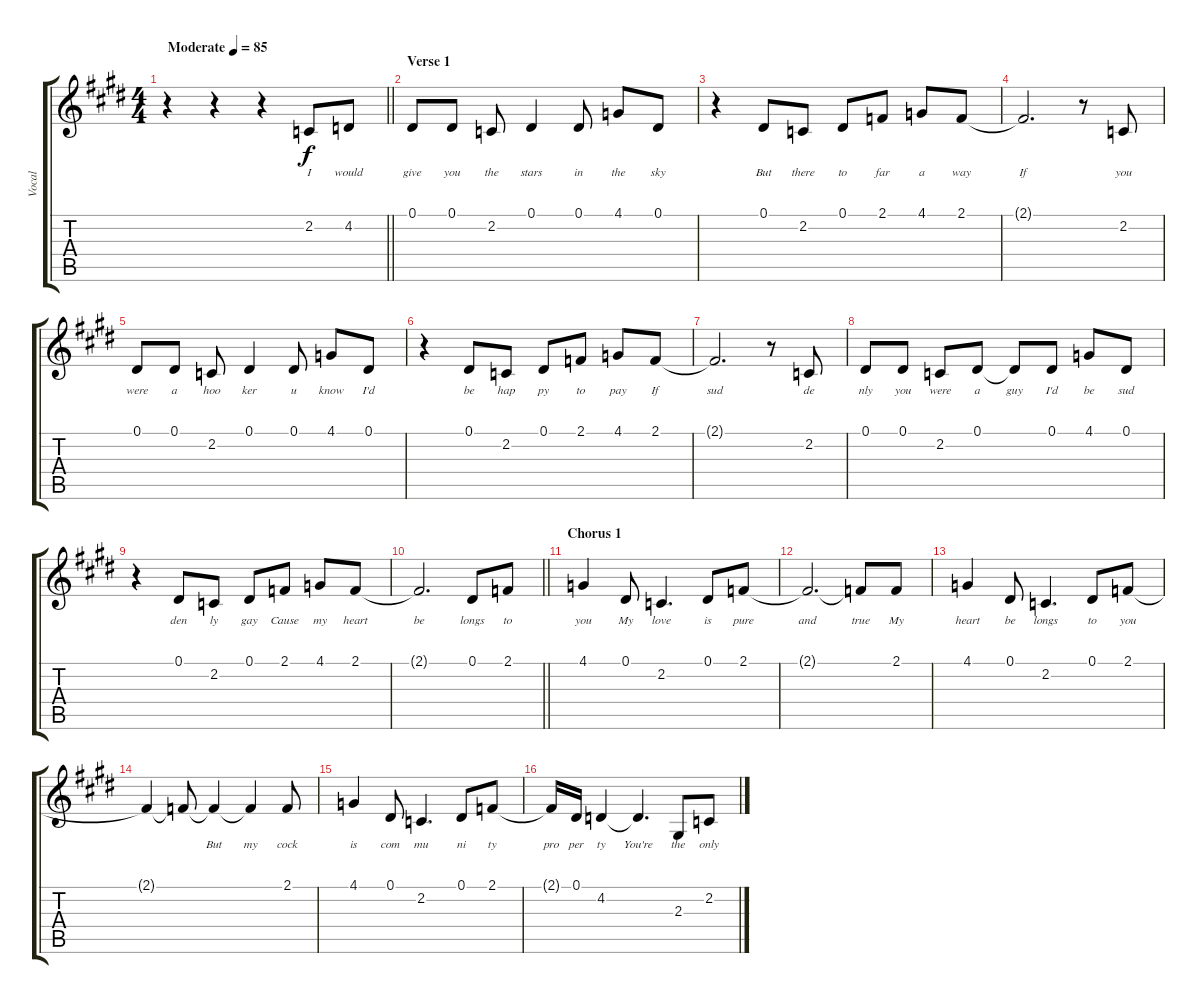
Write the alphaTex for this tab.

\track ("Vocal" "Vocal") {instrument flute}
\staff {score tabs}
\tuning (Eb4 Bb3 Gb3 Db3 Ab2 Eb2) {hide}
\ts (4 4)
\section ("" "")
\tempo (85 "Moderate")
\clef g2
\barLineRight lightlight
\ks e
r.4{dy f instrument flute} r.4 r.4 2.2.8{lyrics (0 "I") lyrics (1 "") lyrics (2 "") lyrics (3 "") lyrics (4 "")} 4.2.8{lyrics (0 "would") lyrics (1 "") lyrics (2 "") lyrics (3 "") lyrics (4 "")} |
\section ("" "Verse 1")
0.1.8{lyrics (0 "give") lyrics (1 "") lyrics (2 "") lyrics (3 "") lyrics (4 "")} 0.1.8{lyrics (0 "you") lyrics (1 "") lyrics (2 "") lyrics (3 "") lyrics (4 "")} 2.2.8{lyrics (0 "the") lyrics (1 "") lyrics (2 "") lyrics (3 "") lyrics (4 "")} 0.1.4{lyrics (0 "stars") lyrics (1 "") lyrics (2 "") lyrics (3 "") lyrics (4 "")} 0.1.8{lyrics (0 "in") lyrics (1 "") lyrics (2 "") lyrics (3 "") lyrics (4 "")} 4.1.8{lyrics (0 "the") lyrics (1 "") lyrics (2 "") lyrics (3 "") lyrics (4 "")} 0.1.8{lyrics (0 "sky") lyrics (1 "") lyrics (2 "") lyrics (3 "") lyrics (4 "")} |
r.4 0.1.8{lyrics (0 "But") lyrics (1 "") lyrics (2 "") lyrics (3 "") lyrics (4 "")} 2.2.8{lyrics (0 "there") lyrics (1 "") lyrics (2 "") lyrics (3 "") lyrics (4 "")} 0.1.8{lyrics (0 "to") lyrics (1 "") lyrics (2 "") lyrics (3 "") lyrics (4 "")} 2.1.8{lyrics (0 "far") lyrics (1 "") lyrics (2 "") lyrics (3 "") lyrics (4 "")} 4.1.8{lyrics (0 "a") lyrics (1 "") lyrics (2 "") lyrics (3 "") lyrics (4 "")} 2.1.8{lyrics (0 "way") lyrics (1 "") lyrics (2 "") lyrics (3 "") lyrics (4 "")} |
2.1{t}.2{d lyrics (0 "If") lyrics (1 "") lyrics (2 "") lyrics (3 "") lyrics (4 "")} r.8 2.2.8{lyrics (0 "you") lyrics (1 "") lyrics (2 "") lyrics (3 "") lyrics (4 "")} |
0.1.8{lyrics (0 "were") lyrics (1 "") lyrics (2 "") lyrics (3 "") lyrics (4 "")} 0.1.8{lyrics (0 "a") lyrics (1 "") lyrics (2 "") lyrics (3 "") lyrics (4 "")} 2.2.8{lyrics (0 "hoo") lyrics (1 "") lyrics (2 "") lyrics (3 "") lyrics (4 "")} 0.1.4{lyrics (0 "ker") lyrics (1 "") lyrics (2 "") lyrics (3 "") lyrics (4 "")} 0.1.8{lyrics (0 "u") lyrics (1 "") lyrics (2 "") lyrics (3 "") lyrics (4 "")} 4.1.8{lyrics (0 "know") lyrics (1 "") lyrics (2 "") lyrics (3 "") lyrics (4 "")} 0.1.8{lyrics (0 "I'd") lyrics (1 "") lyrics (2 "") lyrics (3 "") lyrics (4 "")} |
r.4 0.1.8{lyrics (0 "be") lyrics (1 "") lyrics (2 "") lyrics (3 "") lyrics (4 "")} 2.2.8{lyrics (0 "hap") lyrics (1 "") lyrics (2 "") lyrics (3 "") lyrics (4 "")} 0.1.8{lyrics (0 "py") lyrics (1 "") lyrics (2 "") lyrics (3 "") lyrics (4 "")} 2.1.8{lyrics (0 "to") lyrics (1 "") lyrics (2 "") lyrics (3 "") lyrics (4 "")} 4.1.8{lyrics (0 "pay") lyrics (1 "") lyrics (2 "") lyrics (3 "") lyrics (4 "")} 2.1.8{lyrics (0 "If") lyrics (1 "") lyrics (2 "") lyrics (3 "") lyrics (4 "")} |
2.1{t}.2{d lyrics (0 "sud") lyrics (1 "") lyrics (2 "") lyrics (3 "") lyrics (4 "")} r.8 2.2.8{lyrics (0 "de") lyrics (1 "") lyrics (2 "") lyrics (3 "") lyrics (4 "")} |
0.1.8{lyrics (0 "nly") lyrics (1 "") lyrics (2 "") lyrics (3 "") lyrics (4 "")} 0.1.8{lyrics (0 "you") lyrics (1 "") lyrics (2 "") lyrics (3 "") lyrics (4 "")} 2.2.8{lyrics (0 "were") lyrics (1 "") lyrics (2 "") lyrics (3 "") lyrics (4 "")} 0.1.8{lyrics (0 "a") lyrics (1 "") lyrics (2 "") lyrics (3 "") lyrics (4 "")} 0.1{t}.8{lyrics (0 "guy") lyrics (1 "") lyrics (2 "") lyrics (3 "") lyrics (4 "")} 0.1.8{lyrics (0 "I'd") lyrics (1 "") lyrics (2 "") lyrics (3 "") lyrics (4 "")} 4.1.8{lyrics (0 "be") lyrics (1 "") lyrics (2 "") lyrics (3 "") lyrics (4 "")} 0.1.8{lyrics (0 "sud") lyrics (1 "") lyrics (2 "") lyrics (3 "") lyrics (4 "")} |
r.4 0.1.8{lyrics (0 "den") lyrics (1 "") lyrics (2 "") lyrics (3 "") lyrics (4 "")} 2.2.8{lyrics (0 "ly") lyrics (1 "") lyrics (2 "") lyrics (3 "") lyrics (4 "")} 0.1.8{lyrics (0 "gay") lyrics (1 "") lyrics (2 "") lyrics (3 "") lyrics (4 "")} 2.1.8{lyrics (0 "Cause") lyrics (1 "") lyrics (2 "") lyrics (3 "") lyrics (4 "")} 4.1.8{lyrics (0 "my") lyrics (1 "") lyrics (2 "") lyrics (3 "") lyrics (4 "")} 2.1.8{lyrics (0 "heart") lyrics (1 "") lyrics (2 "") lyrics (3 "") lyrics (4 "")} |
\barLineRight lightlight
2.1{t}.2{d lyrics (0 "be") lyrics (1 "") lyrics (2 "") lyrics (3 "") lyrics (4 "")} 0.1.8{lyrics (0 "longs") lyrics (1 "") lyrics (2 "") lyrics (3 "") lyrics (4 "")} 2.1.8{lyrics (0 "to") lyrics (1 "") lyrics (2 "") lyrics (3 "") lyrics (4 "")} |
\section ("" "Chorus 1")
4.1.4{lyrics (0 "you") lyrics (1 "") lyrics (2 "") lyrics (3 "") lyrics (4 "")} 0.1.8{lyrics (0 "My") lyrics (1 "") lyrics (2 "") lyrics (3 "") lyrics (4 "")} 2.2.4{d lyrics (0 "love") lyrics (1 "") lyrics (2 "") lyrics (3 "") lyrics (4 "")} 0.1.8{lyrics (0 "is") lyrics (1 "") lyrics (2 "") lyrics (3 "") lyrics (4 "")} 2.1.8{lyrics (0 "pure") lyrics (1 "") lyrics (2 "") lyrics (3 "") lyrics (4 "")} |
2.1{t}.2{d lyrics (0 "and") lyrics (1 "") lyrics (2 "") lyrics (3 "") lyrics (4 "")} 2.1{t}.8{lyrics (0 "true") lyrics (1 "") lyrics (2 "") lyrics (3 "") lyrics (4 "")} 2.1.8{lyrics (0 "My") lyrics (1 "") lyrics (2 "") lyrics (3 "") lyrics (4 "")} |
4.1.4{lyrics (0 "heart") lyrics (1 "") lyrics (2 "") lyrics (3 "") lyrics (4 "")} 0.1.8{lyrics (0 "be") lyrics (1 "") lyrics (2 "") lyrics (3 "") lyrics (4 "")} 2.2.4{d lyrics (0 "longs") lyrics (1 "") lyrics (2 "") lyrics (3 "") lyrics (4 "")} 0.1.8{lyrics (0 "to") lyrics (1 "") lyrics (2 "") lyrics (3 "") lyrics (4 "")} 2.1.8{lyrics (0 "you") lyrics (1 "") lyrics (2 "") lyrics (3 "") lyrics (4 "")} |
2.1{t}.4{lyrics (0 "") lyrics (1 "") lyrics (2 "") lyrics (3 "") lyrics (4 "")} 2.1{t}.8{lyrics (0 "") lyrics (1 "") lyrics (2 "") lyrics (3 "") lyrics (4 "")} 2.1{t}.4{lyrics (0 "But") lyrics (1 "") lyrics (2 "") lyrics (3 "") lyrics (4 "")} 2.1{t}.4{lyrics (0 "my") lyrics (1 "") lyrics (2 "") lyrics (3 "") lyrics (4 "")} 2.1.8{lyrics (0 "cock") lyrics (1 "") lyrics (2 "") lyrics (3 "") lyrics (4 "")} |
4.1.4{lyrics (0 "is") lyrics (1 "") lyrics (2 "") lyrics (3 "") lyrics (4 "")} 0.1.8{lyrics (0 "com") lyrics (1 "") lyrics (2 "") lyrics (3 "") lyrics (4 "")} 2.2.4{d lyrics (0 "mu") lyrics (1 "") lyrics (2 "") lyrics (3 "") lyrics (4 "")} 0.1.8{lyrics (0 "ni") lyrics (1 "") lyrics (2 "") lyrics (3 "") lyrics (4 "")} 2.1.8{lyrics (0 "ty") lyrics (1 "") lyrics (2 "") lyrics (3 "") lyrics (4 "")} |
2.1{t}.16{lyrics (0 "pro") lyrics (1 "") lyrics (2 "") lyrics (3 "") lyrics (4 "")} 0.1.16{lyrics (0 "per") lyrics (1 "") lyrics (2 "") lyrics (3 "") lyrics (4 "")} 4.2.4{lyrics (0 "ty") lyrics (1 "") lyrics (2 "") lyrics (3 "") lyrics (4 "")} 4.2{t}.4{d lyrics (0 "You're") lyrics (1 "") lyrics (2 "") lyrics (3 "") lyrics (4 "")} 2.3.8{lyrics (0 "the") lyrics (1 "") lyrics (2 "") lyrics (3 "") lyrics (4 "")} 2.2.8{lyrics (0 "only") lyrics (1 "") lyrics (2 "") lyrics (3 "") lyrics (4 "")}
